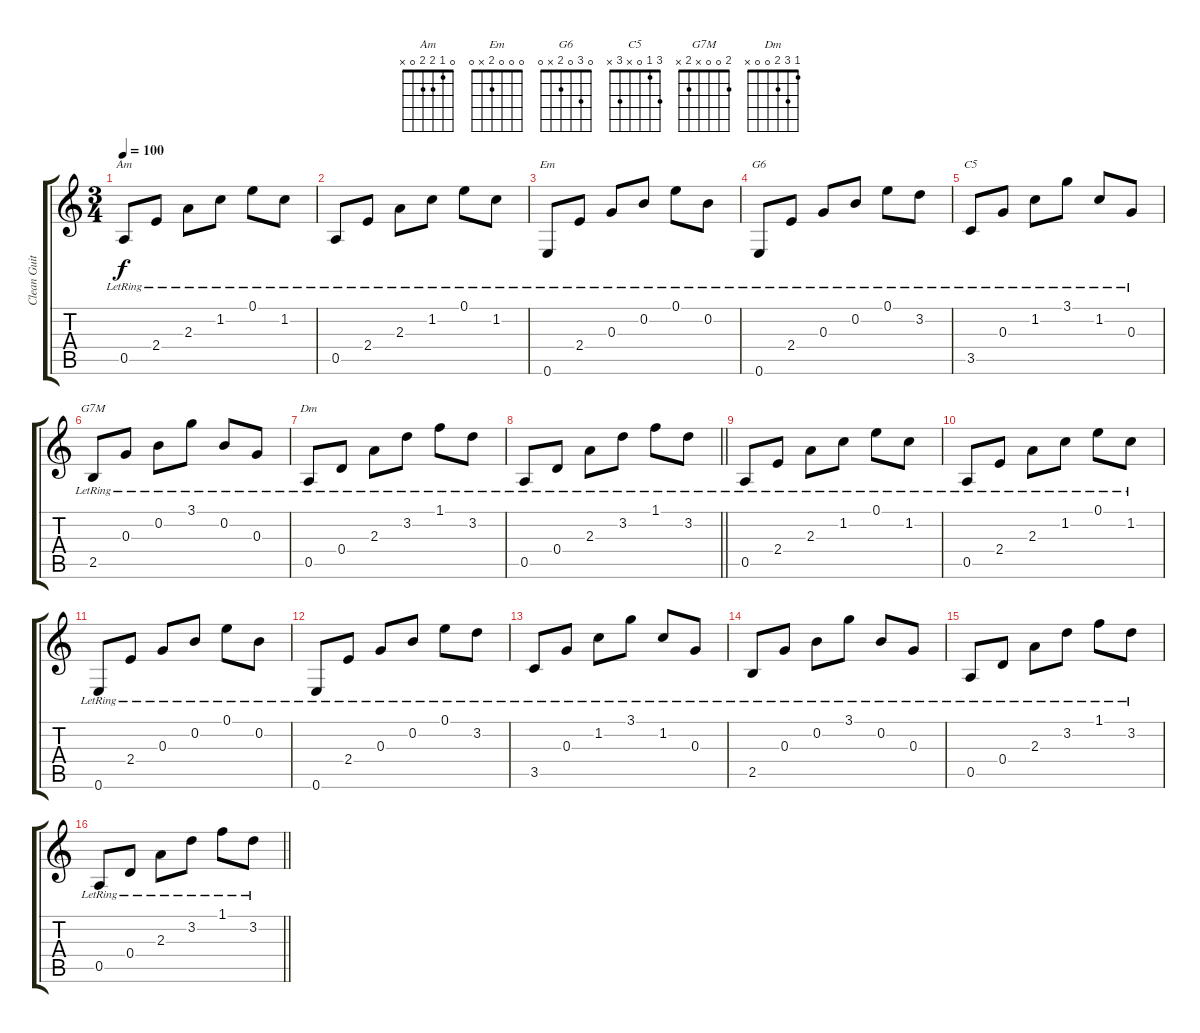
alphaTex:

\track ("Clean Guitar 1" "Clean Guit") {instrument electricguitarjazz}
\staff {score tabs}
\tuning (E4 B3 G3 D3 A2 E2) {hide}
\chord ("Am" 0 1 2 2 0 x)
\chord ("Em" 0 0 0 2 x 0)
\chord ("G6" 0 3 0 2 x 0)
\chord ("C5" 3 1 0 x 3 x)
\chord ("G7M" 2 0 0 x 2 x)
\chord ("Dm" 1 3 2 0 0 x)
\ts (3 4)
\tempo 100
\clef g2
\ks aminor
0.5{lr}.8{ch "Am" dy f} 2.4{lr}.8 2.3{lr}.8 1.2{lr}.8 0.1{lr}.8 1.2{lr}.8 |
0.5{lr}.8 2.4{lr}.8 2.3{lr}.8 1.2{lr}.8 0.1{lr}.8 1.2{lr}.8 |
0.6{lr}.8{ch "Em"} 2.4{lr}.8 0.3{lr}.8 0.2{lr}.8 0.1{lr}.8 0.2{lr}.8 |
0.6{lr}.8{ch "G6"} 2.4{lr}.8 0.3{lr}.8 0.2{lr}.8 0.1{lr}.8 3.2{lr}.8 |
3.5{lr}.8{ch "C5"} 0.3{lr}.8 1.2{lr}.8 3.1{lr}.8 1.2{lr}.8 0.3{lr}.8 |
2.5{lr}.8{ch "G7M"} 0.3{lr}.8 0.2{lr}.8 3.1{lr}.8 0.2{lr}.8 0.3{lr}.8 |
0.5{lr}.8{ch "Dm"} 0.4{lr}.8 2.3{lr}.8 3.2{lr}.8 1.1{lr}.8 3.2{lr}.8 |
\barLineRight lightlight
0.5{lr}.8 0.4{lr}.8 2.3{lr}.8 3.2{lr}.8 1.1{lr}.8 3.2{lr}.8 |
0.5{lr}.8 2.4{lr}.8 2.3{lr}.8 1.2{lr}.8 0.1{lr}.8 1.2{lr}.8 |
0.5{lr}.8 2.4{lr}.8 2.3{lr}.8 1.2{lr}.8 0.1{lr}.8 1.2{lr}.8 |
0.6{lr}.8 2.4{lr}.8 0.3{lr}.8 0.2{lr}.8 0.1{lr}.8 0.2{lr}.8 |
0.6{lr}.8 2.4{lr}.8 0.3{lr}.8 0.2{lr}.8 0.1{lr}.8 3.2{lr}.8 |
3.5{lr}.8 0.3{lr}.8 1.2{lr}.8 3.1{lr}.8 1.2{lr}.8 0.3{lr}.8 |
2.5{lr}.8 0.3{lr}.8 0.2{lr}.8 3.1{lr}.8 0.2{lr}.8 0.3{lr}.8 |
0.5{lr}.8 0.4{lr}.8 2.3{lr}.8 3.2{lr}.8 1.1{lr}.8 3.2{lr}.8 |
\barLineRight lightlight
0.5{lr}.8 0.4{lr}.8 2.3{lr}.8 3.2{lr}.8 1.1{lr}.8 3.2{lr}.8
